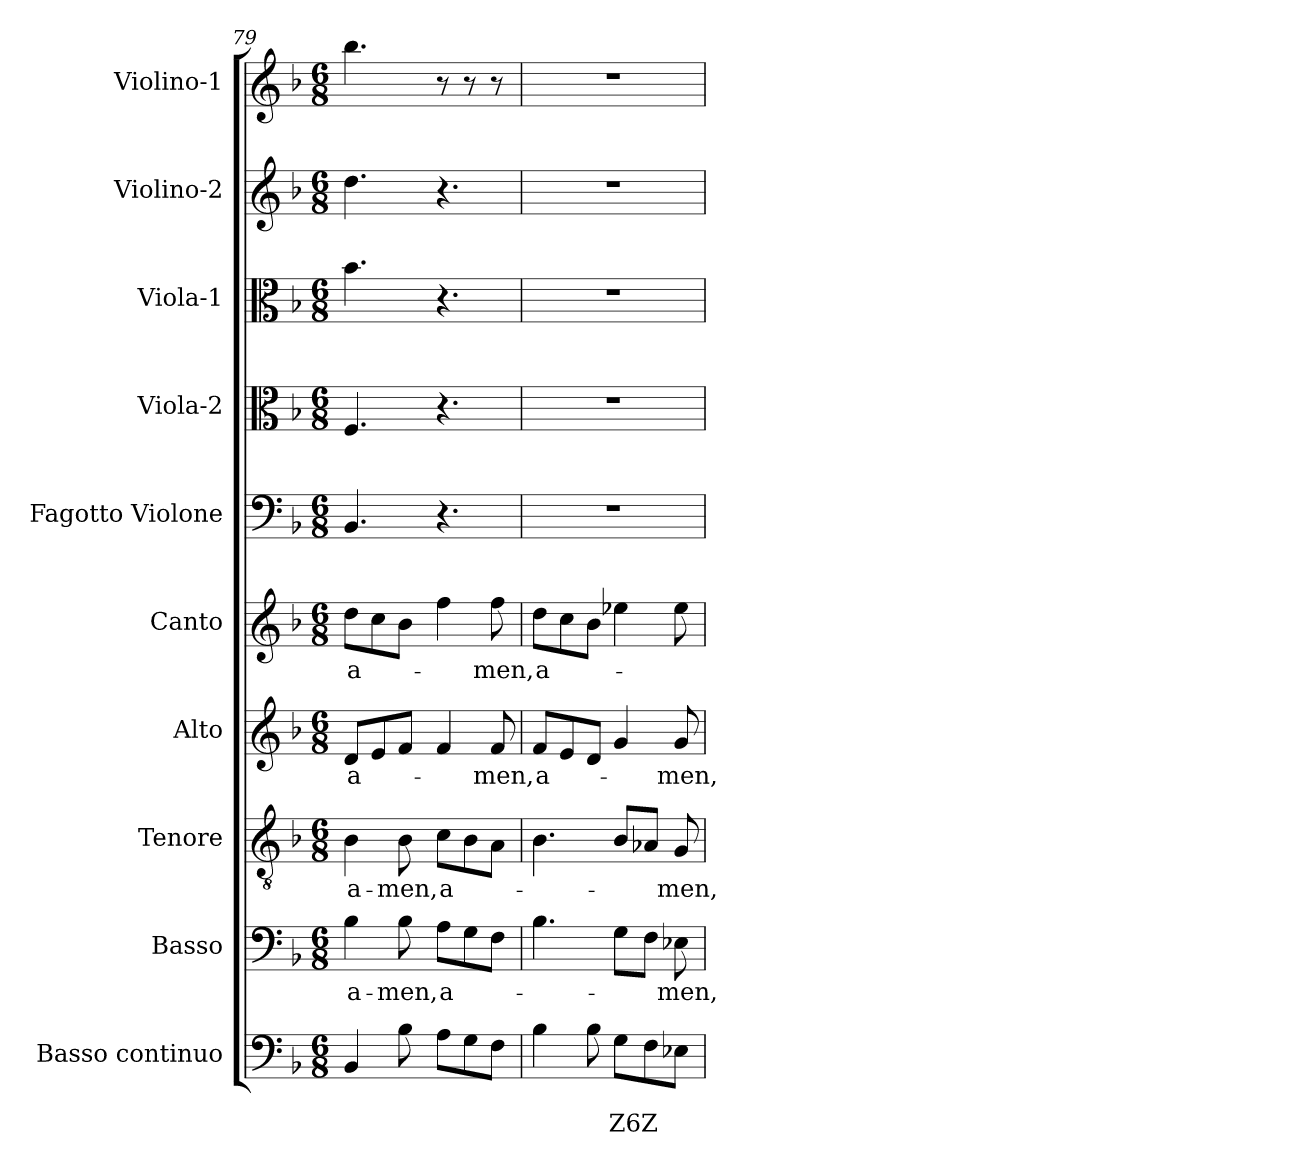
**kern	**text	**text	**kern	**text	**kern	**text	**kern	**text	**kern	**text	**kern	**kern	**kern	**kern	**kern
*part10	*part10	*part10	*part9	*part9	*part8	*part8	*part7	*part7	*part6	*part6	*part5	*part4	*part3	*part2	*part1
*staff10	*staff10	*staff10	*staff9	*staff9	*staff8	*staff8	*staff7	*staff7	*staff6	*staff6	*staff5	*staff4	*staff3	*staff2	*staff1
*I"Basso continuo	*	*	*I"Basso	*	*I"Tenore	*	*I"Alto	*	*I"Canto	*	*I"Fagotto Violone	*I"Viola-2	*I"Viola-1	*I"Violino-2	*I"Violino-1
!!LO:PB:g=z
*clefF4	*	*	*clefF4	*	*clefGv2	*	*clefG2	*	*clefG2	*	*clefF4	*clefC3	*clefC3	*clefG2	*clefG2
*k[b-]	*	*	*k[b-]	*	*k[b-]	*	*k[b-]	*	*k[b-]	*	*k[b-]	*k[b-]	*k[b-]	*k[b-]	*k[b-]
*F:	*	*	*F:	*	*F:	*	*F:	*	*F:	*	*F:	*F:	*F:	*F:	*F:
*M6/8	*	*	*M6/8	*	*M6/8	*	*M6/8	*	*M6/8	*	*M6/8	*M6/8	*M6/8	*M6/8	*M6/8
=79	=79	=79	=79	=79	=79	=79	=79	=79	=79	=79	=79	=79	=79	=79	=79
!	!	!	!	!LO:LY:b	!	!	!	!	!	!	!	!	!	!	!
!	!	!	!	!	!	!LO:LY:b	!	!	!	!	!	!	!	!	!
!	!	!	!	!	!	!	!	!LO:LY:b	!	!	!	!	!	!	!
!	!	!	!	!	!	!	!	!	!	!LO:LY:b	!	!	!	!	!
4BB-/	.	.	4B-\	a-	4B-\	a-	8d/L	a-	8dd\L	a-	4.BB-/	4.F/	4.b-\	4.dd\	4.bb-\
.	.	.	.	.	.	.	8e/	.	8cc\	.	.	.	.	.	.
!	!	!	!	!LO:LY:b	!	!	!	!	!	!	!	!	!	!	!
!	!	!	!	!	!	!LO:LY:b	!	!	!	!	!	!	!	!	!
8B-\	.	.	8B-\	-men,	8B-\	-men,	8f/J	.	8b-\J	.	.	.	.	.	.
!	!	!	!	!LO:LY:b	!	!	!	!	!	!	!	!	!	!	!
!	!	!	!	!	!	!LO:LY:b	!	!	!	!	!	!	!	!	!
8A\L	.	.	8A\L	a-	8c\L	a-	4f/	.	4ff\	.	4.r	4.r	4.r	4.r	8r
8G\	.	.	8G\	.	8B-\	.	.	.	.	.	.	.	.	.	8r
!	!	!	!	!	!	!	!	!LO:LY:b	!	!	!	!	!	!	!
!	!	!	!	!	!	!	!	!	!	!LO:LY:b	!	!	!	!	!
8F\J	.	.	8F\J	.	8A\J	.	8f/	-men,	8ff\	-men,	.	.	.	.	8r
=80	=80	=80	=80	=80	=80	=80	=80	=80	=80	=80	=80	=80	=80	=80	=80
!	!	!	!	!	!	!	!	!LO:LY:b	!	!	!	!	!	!	!
!	!	!	!	!	!	!	!	!	!	!LO:LY:b	!	!	!	!	!
4B-\	.	.	4.B-\	.	4.B-\	.	8f/L	a-	8dd\L	a-	2.r	2.r	2.r	2.r	2.r
.	.	.	.	.	.	.	8e/	.	8cc\	.	.	.	.	.	.
8B-\	.	.	.	.	.	.	8d/J	.	8b-\J	.	.	.	.	.	.
!	!	!LO:LY:b	!	!	!	!	!	!	!	!	!	!	!	!	!
8G\L	.	Z6Z	8G\L	.	8B-/L	.	4g/	.	4ee-X\	.	.	.	.	.	.
8F\	.	.	8F\J	.	8A-X/J	.	.	.	.	.	.	.	.	.	.
!	!	!	!	!LO:LY:b	!	!	!	!	!	!	!	!	!	!	!
!	!	!	!	!	!	!LO:LY:b	!	!	!	!	!	!	!	!	!
!	!	!	!	!	!	!	!	!LO:LY:b	!	!	!	!	!	!	!
8E-X\J	.	.	8E-X\	-men,	8G/	-men,	8g/	-men,	8ee-\	.	.	.	.	.	.
=	=	=	=	=	=	=	=	=	=	=	=	=	=	=	=
*-	*-	*-	*-	*-	*-	*-	*-	*-	*-	*-	*-	*-	*-	*-	*-
